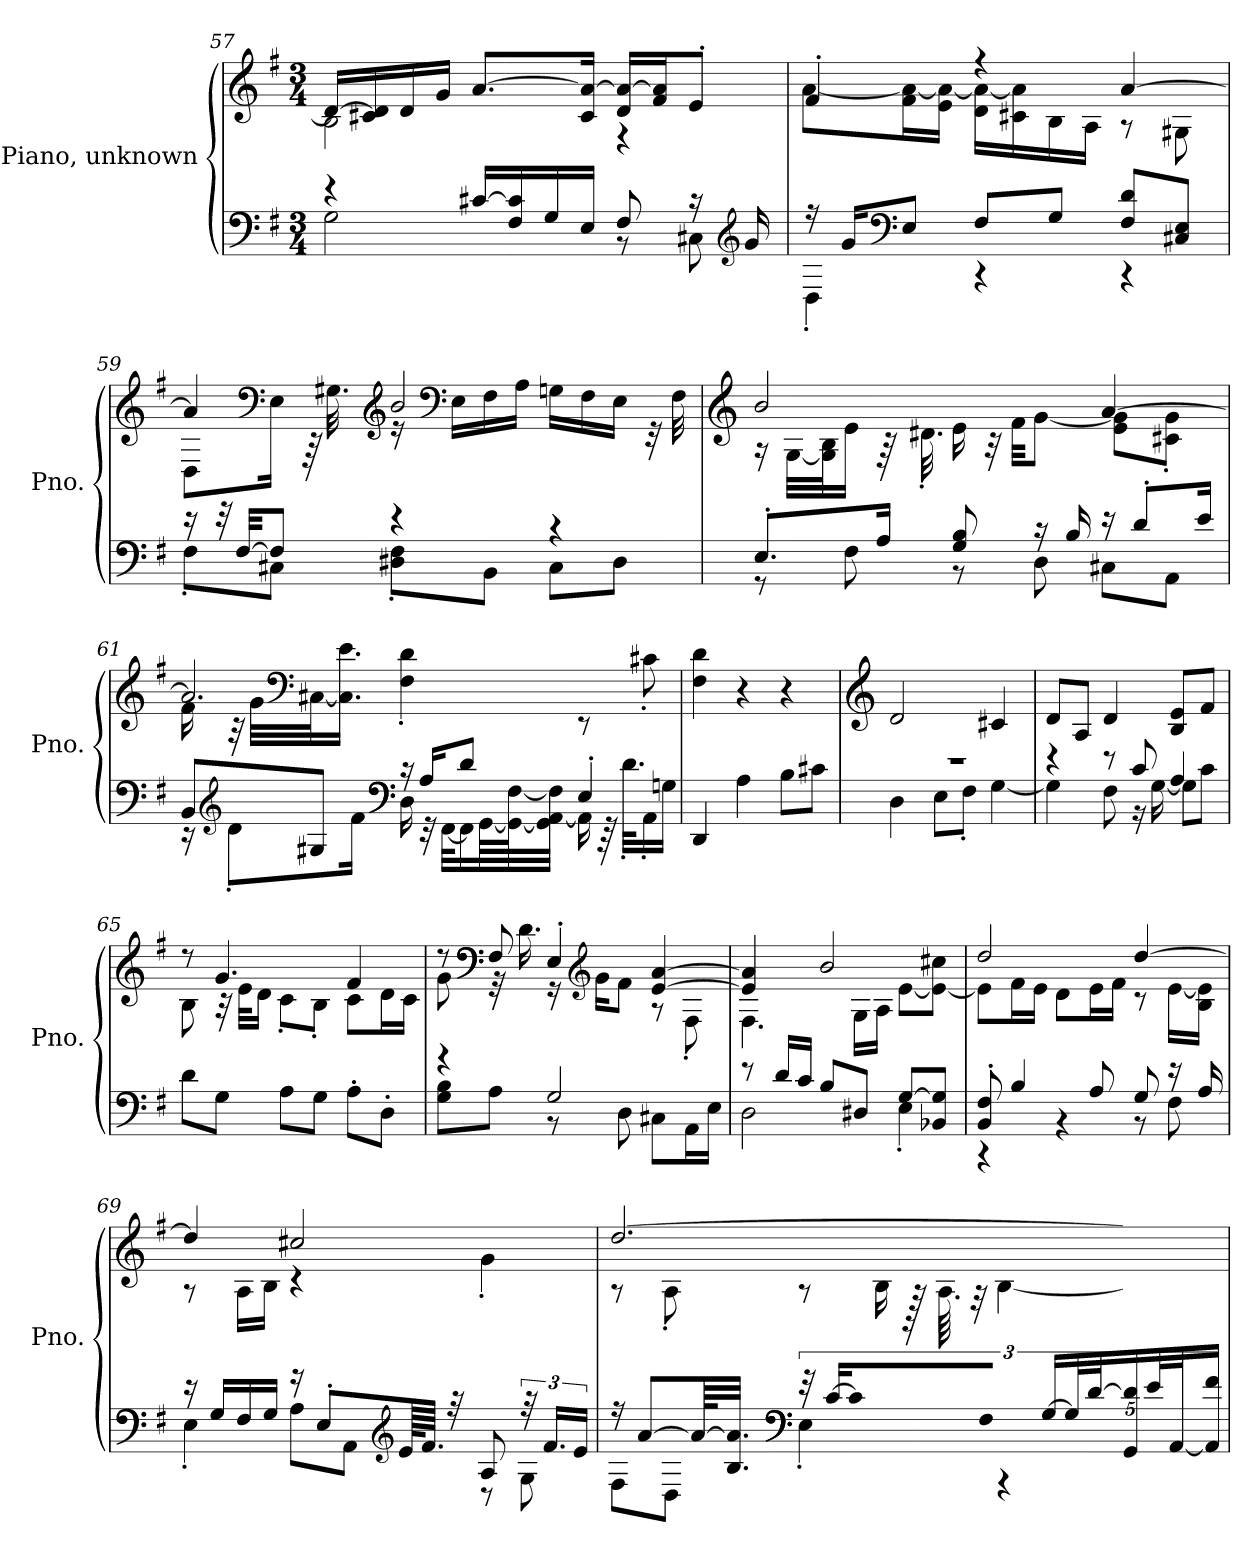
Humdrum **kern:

**kern	**kern
*part1	*part1
*staff2	*staff1
*I"Piano, unknown	*
*I'Pno.	*
*clefF4	*clefG2
*k[f#]	*k[f#]
*M3/4	*M3/4
=57	=57
*^	*^
4r	2G\	16d/LL_	2B\
.	.	16c#X/ 16d/]	.
.	.	16d/	.
.	.	16g/JJ	.
[16c#X/LL	.	[8.a/L	.
16F#/ 16c#/]	.	.	.
16G/	.	.	.
16E/JJ	.	16c#/ 16a/_Jk	.
8F#/	8r	16d/ 16a/_LL	4r
.	.	16f#/ 16a/]J	.
16r	8C#X\	8e'/J	.
*clefG2	*	*	*
16g/	.	.	.
!!LO:PB:g=z	!!
=58	=58	=58	=58
16r	4D'\	4f#'/	[8a\L
16g/KL	.	.	.
*clefF4	*	*	*
8E/J	.	.	16f#\ 16a\_L
.	.	.	16e\ 16a\_JJ
8F#/L	4r	4r	16d\ 16a\_LL
.	.	.	16c#X\ 16a\]
8G/J	.	.	16B\
.	.	.	16A\JJ
8F#/ 8d/L	4r	[4a/	8r
8C#X/ 8E/J	.	.	8G#X\
=59	=59	=59	=59
16r	8F#'\L	4a/]	8D\L
32r	.	.	.
[32F#/KKL	.	.	.
*	*	*clefF4	*
8F#/J]	8C#X\J	.	16E\Jk
.	.	.	64r
.	.	.	32.G#X\
*	*	*clefG2	*
4r	8D#X\' 8F#\'L	2b/	16r
*	*	*clefF4	*
.	.	.	16E\LL
.	8BB\J	.	16F#\
.	.	.	16A\JJ
4r	8C#\L	.	16Gn\LL
.	.	.	16F#\
.	8D#\J	.	16E\JJ
.	.	.	32r
.	.	.	32F#\
!!LO:LB:g=z	!!
=60	=60	=60	=60
*	*	*clefG2	*
8.E'/L	8r	2b/	16r
.	.	.	[32G\LLL
.	.	.	32G\] 32B\J
.	8F#\	.	16e\JJ
16A/Jk	.	.	64r
.	.	.	32.d#X'\
8G/ 8B/	8r	.	16e\
.	.	.	32r
.	.	.	32f#\KKL
16r	8D\	.	[8g\J
16B/	.	.	.
16r	8C#X\L	[4a/	8e\ 8g\]L
8d'/L	.	.	.
.	8AA\J	.	8c#X\' 8g\'J
16e/Jk	.	.	.
!!LO:LB:g=z	!!
=61	=61	=61	=61
8BB/L	16r	2.a/]	16f#\
*clefG2	*	*	*
.	8d'\L	.	32r
.	.	.	32g\LLL
*	*	*clefF4	*
8G#X/J	.	.	[32C#X\J
.	.	.	16.C#\] 16.e\JJ
.	16f#\Jk	.	.
*clefF4	*	*	*
16r	16D\	.	4F#\' 4d\'
16A/KL	32r	.	.
.	[32FF#\KLL	.	.
8d/J	16FF#\]	.	.
.	[64GG\LL	.	.
.	64GG\_ [64F#\J	.	.
.	32GG\] [32AA\ 32F#\]JJJ	.	.
4E'/	16AA\]	.	8r
.	64r	.	.
.	32.d'\KLL	.	.
.	16AA'\	.	8c#X'\
.	16Gn\JJ	.	.
*v	*v	*	*
*	*v	*v
=62	=62
4DD/	4F#\ 4d\
4A\	4r
8B\L	4r
8c#X\J	.
=63	=63
*	*clefG2
*^	*
2.r	4D\	2d/
.	8E\L	.
.	8F#'\J	.
.	[4G\	4c#X/
!!LO:LB:g=z
=64	=64	=64
4r	4G\]	8d/L
.	.	8A/J
8r	8F#\	4d/
8c/	16r	.
.	[16G\	.
4A/	8G\L]	8B/ 8e/L
.	8c\J	8f#/J
*v	*v	*
=65	=65
*	*^
8d\L	8r	8B\
8G\J	4.g/	32r
.	.	32e\KLL
.	.	16d\JJ
8A\L	.	8c'\L
8G\J	.	8B'\J
8A'\L	4f#/	8c\L
8D'\J	.	16d\L
.	.	16c\JJ
=66	=66	=66
*^	*	*
4r	8G\ 8B\L	8r	8g\
*	*	*clefF4	*
.	8A\J	8F#/	32r
.	.	.	16.d\
2G/	8r	4E'/	16r
*	*	*clefG2	*
.	.	.	16g\KL
.	8D\	.	8f#\J
.	8C#X\L	[4e/ [4a/	8r
.	16AA\L	.	8F#'\
.	16E\JJ	.	.
!!LO:LB:g=z	!!
=67	=67	=67	=67
8r	2D\	4e/] 4a/]	4.F#\
16d/LL	.	.	.
16c/JJ	.	.	.
8B/L	.	2b/	.
8D#X/J	.	.	16G\LL
.	.	.	16A\JJ
[8G/L	4E'\	.	[8e\L
8BB-X/ 8G/]J	.	.	8e\_ 8cc#X\J
=68	=68	=68	=68
8BB/' 8F#/'	4r	2dd/	8e\L]
4B/	.	.	16f#\L
.	.	.	16e\JJ
.	4r	.	8d\L
8A/	.	.	16e\L
.	.	.	16f#\JJ
8G/	8r	[4dd/	8r
16r	8F#\	.	[16e\LL
16A/	.	.	16B\ 16e\]JJ
=69	=69	=69	=69
16r	4E'\	4dd/]	8r
16G/LL	.	.	.
16F#/	.	.	16A\LL
16G/JJ	.	.	16B\JJ
16r	8A\L	2cc#X/	4r
8E'/L	.	.	.
.	8AA\J	.	.
*clefG2	*	*	*
128e/KLLL	.	.	.
64.f#/JJJJ	.	.	.
32r	.	.	.
8A/	8r	.	4g'\
48r	8G\	.	.
24.f#/LL	.	.	.
24e/JJ	.	.	.
!!LO:LB:g=z	!!
=70	=70	=70	=70
16r	8F#\L	[2.dd/	8r
[8a/L	.	.	.
.	8D\J	.	8A'\
64a/KLL_	.	.	.
32.B/ 32.a/]JJJ	.	.	.
*clefF4	*	*	*
48r	4E'\	.	8r
[24c/LL	.	.	.
16c/J]	.	.	.
8F#/J	.	.	16B\
.	.	.	128r
.	.	.	64.A\
.	.	.	32r
*Xbrackettup	*	*	*
[20G/LL	4r	.	[4B\
40G/L]	.	.	.
[40d/J	.	.	.
20GG/ 20d/]	.	.	.
40e/L	.	.	.
[40AA/J	.	.	.
20AA/] 20f#/JJ	.	.	.
*v	*v	*	*
*	*v	*v
=	=
*-	*-
